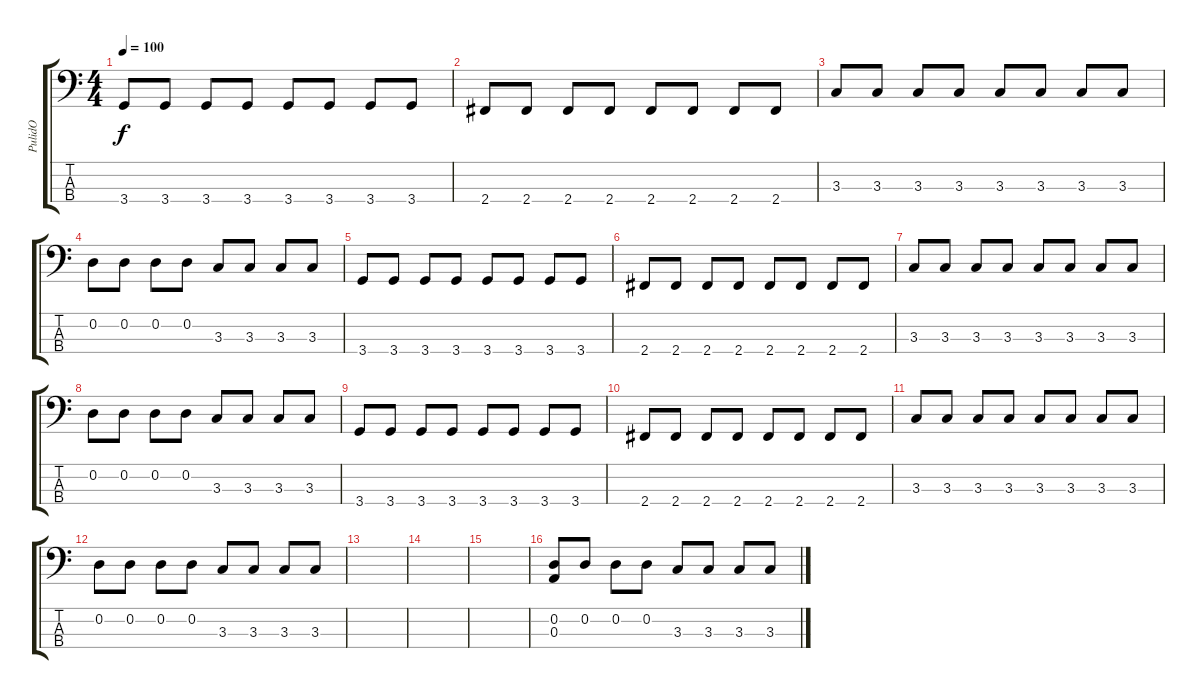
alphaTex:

\track ("PulidO" "PulidO") {instrument electricbasspick}
\staff {score tabs}
\tuning (G2 D2 A1 E1) {hide}
\ts (4 4)
\tempo 100
\clef f4
\ks c
3.4.8{dy f} 3.4.8 3.4.8 3.4.8 3.4.8 3.4.8 3.4.8 3.4.8 |
2.4.8 2.4.8 2.4.8 2.4.8 2.4.8 2.4.8 2.4.8 2.4.8 |
3.3.8 3.3.8 3.3.8 3.3.8 3.3.8 3.3.8 3.3.8 3.3.8 |
0.2.8 0.2.8 0.2.8 0.2.8 3.3.8 3.3.8 3.3.8 3.3.8 |
3.4.8 3.4.8 3.4.8 3.4.8 3.4.8 3.4.8 3.4.8 3.4.8 |
2.4.8 2.4.8 2.4.8 2.4.8 2.4.8 2.4.8 2.4.8 2.4.8 |
3.3.8 3.3.8 3.3.8 3.3.8 3.3.8 3.3.8 3.3.8 3.3.8 |
0.2.8 0.2.8 0.2.8 0.2.8 3.3.8 3.3.8 3.3.8 3.3.8 |
3.4.8 3.4.8 3.4.8 3.4.8 3.4.8 3.4.8 3.4.8 3.4.8 |
2.4.8 2.4.8 2.4.8 2.4.8 2.4.8 2.4.8 2.4.8 2.4.8 |
3.3.8 3.3.8 3.3.8 3.3.8 3.3.8 3.3.8 3.3.8 3.3.8 |
0.2.8 0.2.8 0.2.8 0.2.8 3.3.8 3.3.8 3.3.8 3.3.8 |
|
|
|
(0.2 0.3).8 0.2.8 0.2.8 0.2.8 3.3.8 3.3.8 3.3.8 3.3.8
